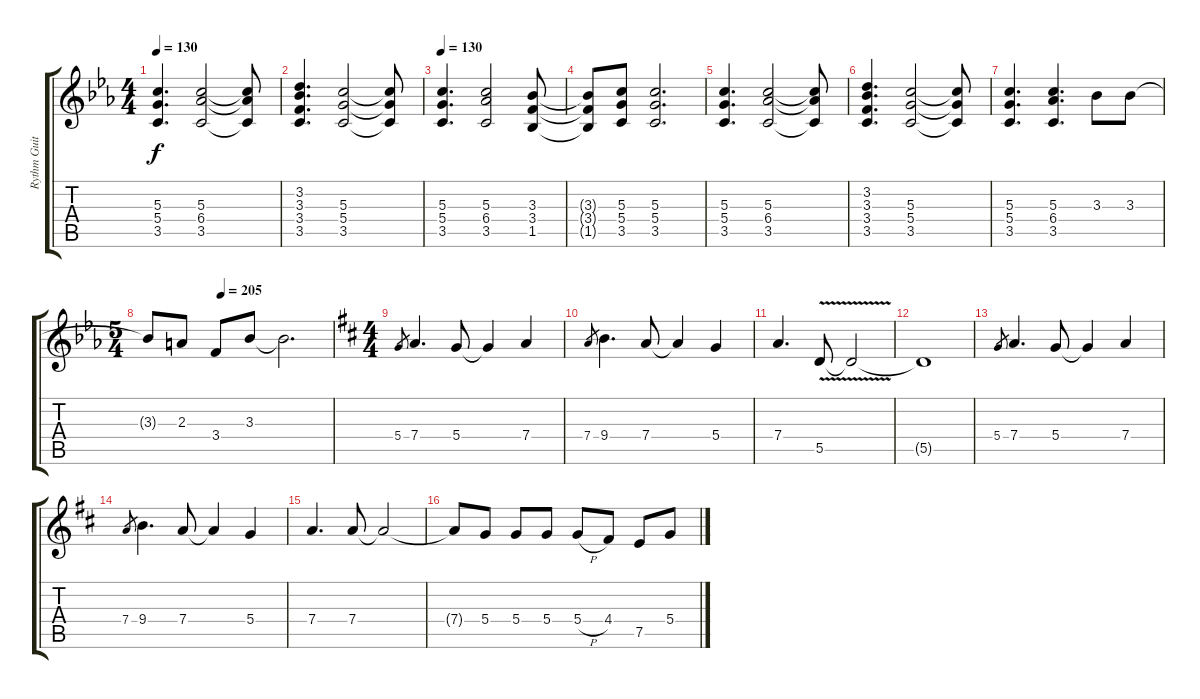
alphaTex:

\track ("Rythm Guitar" "Rythm Guit") {instrument distortionguitar}
\staff {score tabs}
\tuning (E4 B3 G3 D3 A2 E2) {hide}
\ts (4 4)
\tempo 130
\clef g2
\ks eb
(5.3 5.4 3.5).4{d dy f} (5.3 6.4 3.5).2 (5.3{t} 6.4{t} 3.5{t}).8 |
(3.2 3.3 3.4 3.5).4{d} (5.3 5.4 3.5).2 (5.3{t} 5.4{t} 3.5{t}).8 |
\tempo 130
(5.3 5.4 3.5).4{d} (5.3 6.4 3.5).2 (3.3 3.4 1.5).8 |
(3.3{t} 3.4{t} 1.5{t}).8 (5.3 5.4 3.5).8 (5.3 5.4 3.5).2{d} |
(5.3 5.4 3.5).4{d} (5.3 6.4 3.5).2 (5.3{t} 6.4{t} 3.5{t}).8 |
(3.2 3.3 3.4 3.5).4{d} (5.3 5.4 3.5).2 (5.3{t} 5.4{t} 3.5{t}).8 |
(5.3 5.4 3.5).4{d} (5.3 6.4 3.5).4{d} 3.3.8{volume 14} 3.3.8 |
\ts (5 4)
\tempo (205 0.4)
3.3{t}.8 2.3.8 3.4.8 3.3.8 3.3{t}.2{d} |
\ts (4 4)
\ks d
5.4.8{gr} 7.4.4{d} 5.4.8 5.4{t}.4 7.4.4 |
7.4.8{gr} 9.4.4{d} 7.4.8 7.4{t}.4 5.4.4 |
7.4.4{d} 5.5{v}.8 5.5{t}.2 |
5.5{t}.1 |
5.4.8{gr} 7.4.4{d} 5.4.8 5.4{t}.4 7.4.4 |
7.4.8{gr} 9.4.4{d} 7.4.8 7.4{t}.4 5.4.4 |
7.4.4{d} 7.4.8 7.4{t}.2 |
7.4{t}.8 5.4.8 5.4.8 5.4.8 5.4{h}.8 4.4.8 7.5.8 5.4.8
